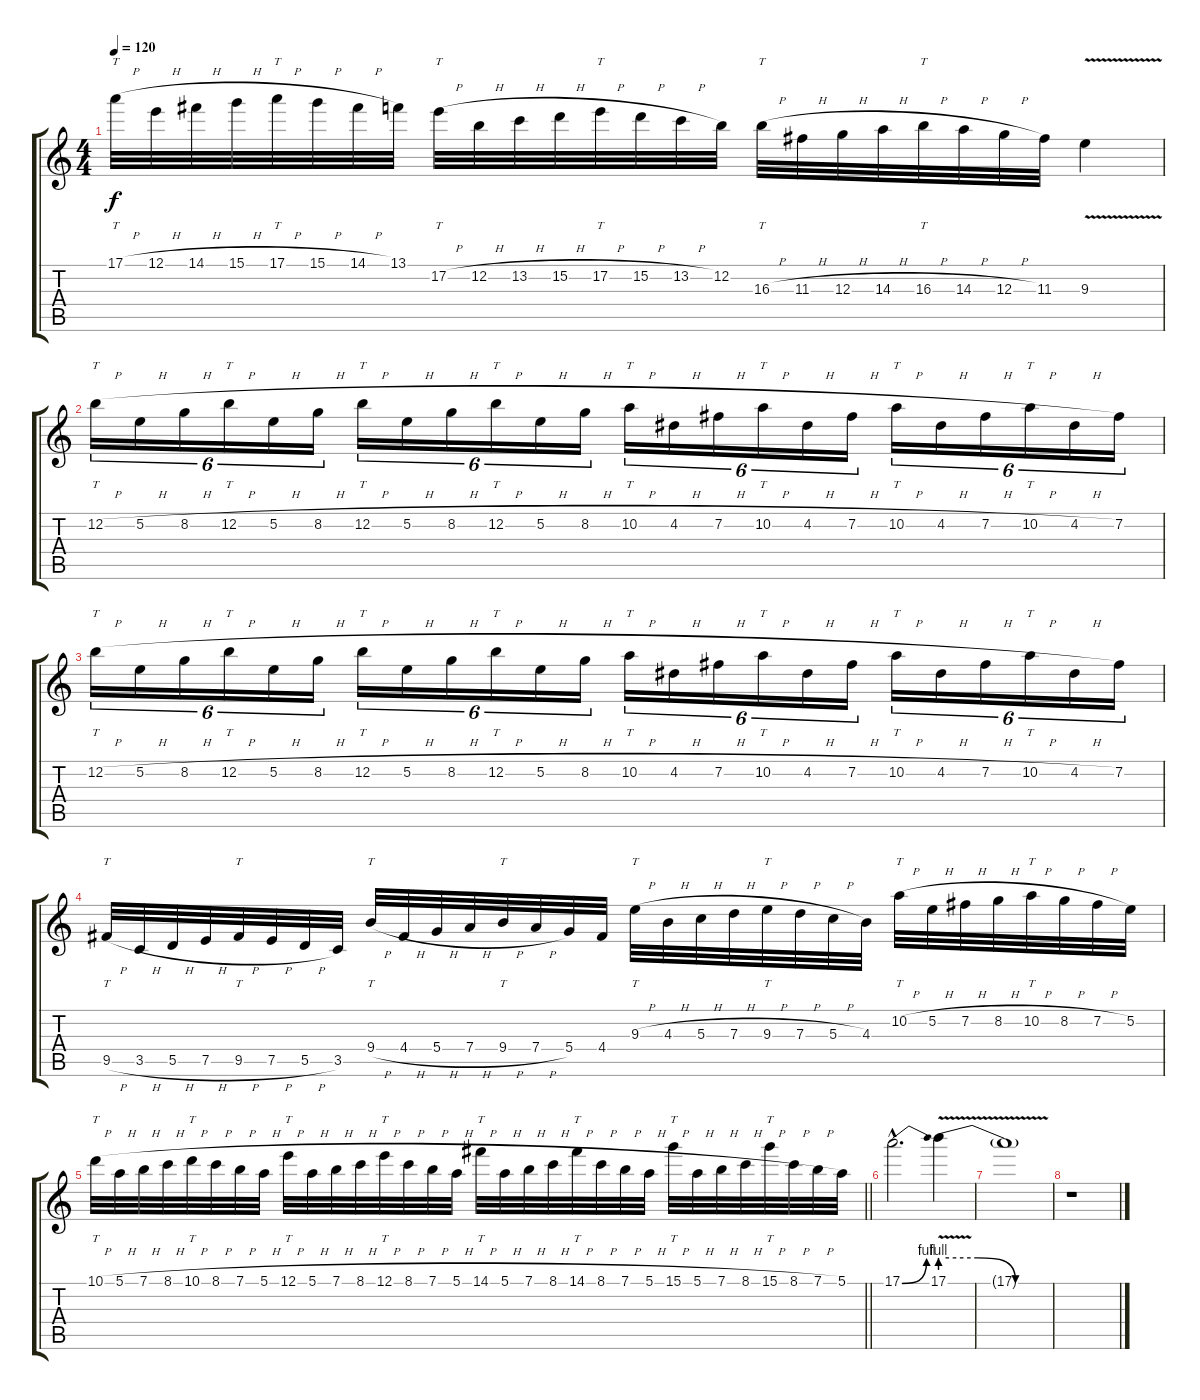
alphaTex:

\track "" {instrument distortionguitar}
\staff {score tabs}
\tuning (E4 B3 G3 D3 A2 E2) {hide}
\ts (4 4)
\tempo 120
\clef g2
\ks c
17.1{h}.32{tt dy f} 12.1{h}.32 14.1{h}.32 15.1{h}.32 17.1{h}.32{tt} 15.1{h}.32 14.1{h}.32 13.1.32 17.2{h}.32{tt} 12.2{h}.32 13.2{h}.32 15.2{h}.32 17.2{h}.32{tt} 15.2{h}.32 13.2{h}.32 12.2.32 16.3{h}.32{tt} 11.3{h}.32 12.3{h}.32 14.3{h}.32 16.3{h}.32{tt} 14.3{h}.32 12.3{h}.32 11.3.32 9.3{v}.4 |
12.2{h}.16{tt tu (6 4)} 5.2{h}.16{tu (6 4)} 8.2{h}.16{tu (6 4)} 12.2{h}.16{tt tu (6 4)} 5.2{h}.16{tu (6 4)} 8.2{h}.16{tu (6 4)} 12.2{h}.16{tt tu (6 4)} 5.2{h}.16{tu (6 4)} 8.2{h}.16{tu (6 4)} 12.2{h}.16{tt tu (6 4)} 5.2{h}.16{tu (6 4)} 8.2{h}.16{tu (6 4)} 10.2{h}.16{tt tu (6 4)} 4.2{h}.16{tu (6 4)} 7.2{h}.16{tu (6 4)} 10.2{h}.16{tt tu (6 4)} 4.2{h}.16{tu (6 4)} 7.2{h}.16{tu (6 4)} 10.2{h}.16{tt tu (6 4)} 4.2{h}.16{tu (6 4)} 7.2{h}.16{tu (6 4)} 10.2{h}.16{tt tu (6 4)} 4.2{h}.16{tu (6 4)} 7.2.16{tu (6 4)} |
12.2{h}.16{tt tu (6 4)} 5.2{h}.16{tu (6 4)} 8.2{h}.16{tu (6 4)} 12.2{h}.16{tt tu (6 4)} 5.2{h}.16{tu (6 4)} 8.2{h}.16{tu (6 4)} 12.2{h}.16{tt tu (6 4)} 5.2{h}.16{tu (6 4)} 8.2{h}.16{tu (6 4)} 12.2{h}.16{tt tu (6 4)} 5.2{h}.16{tu (6 4)} 8.2{h}.16{tu (6 4)} 10.2{h}.16{tt tu (6 4)} 4.2{h}.16{tu (6 4)} 7.2{h}.16{tu (6 4)} 10.2{h}.16{tt tu (6 4)} 4.2{h}.16{tu (6 4)} 7.2{h}.16{tu (6 4)} 10.2{h}.16{tt tu (6 4)} 4.2{h}.16{tu (6 4)} 7.2{h}.16{tu (6 4)} 10.2{h}.16{tt tu (6 4)} 4.2{h}.16{tu (6 4)} 7.2.16{tu (6 4)} |
9.5{h}.32{tt} 3.5{h}.32 5.5{h}.32 7.5{h}.32 9.5{h}.32{tt} 7.5{h}.32 5.5{h}.32 3.5.32 9.4{h}.32{tt} 4.4{h}.32 5.4{h}.32 7.4{h}.32 9.4{h}.32{tt} 7.4{h}.32 5.4.32 4.4.32 9.3{h}.32{tt} 4.3{h}.32 5.3{h}.32 7.3{h}.32 9.3{h}.32{tt} 7.3{h}.32 5.3{h}.32 4.3.32 10.2{h}.32{tt} 5.2{h}.32 7.2{h}.32 8.2{h}.32 10.2{h}.32{tt} 8.2{h}.32 7.2{h}.32 5.2.32 |
\barLineRight lightlight
10.1{h}.32{tt} 5.1{h}.32 7.1{h}.32 8.1{h}.32 10.1{h}.32{tt} 8.1{h}.32 7.1{h}.32 5.1{h}.32 12.1{h}.32{tt} 5.1{h}.32 7.1{h}.32 8.1{h}.32 12.1{h}.32{tt} 8.1{h}.32 7.1{h}.32 5.1{h}.32 14.1{h}.32{tt} 5.1{h}.32 7.1{h}.32 8.1{h}.32 14.1{h}.32{tt} 8.1{h}.32 7.1{h}.32 5.1{h}.32 15.1{h}.32{tt} 5.1{h}.32 7.1{h}.32 8.1{h}.32 15.1{h}.32{tt} 8.1{h}.32 7.1{h}.32 5.1.32 |
17.1{be (bend 0 0 60 4) hac}.2{d} 17.1{be (custom 0 4 20 4 40 0 60 0) v}.4 |
17.1{t}.1 |
r.1
